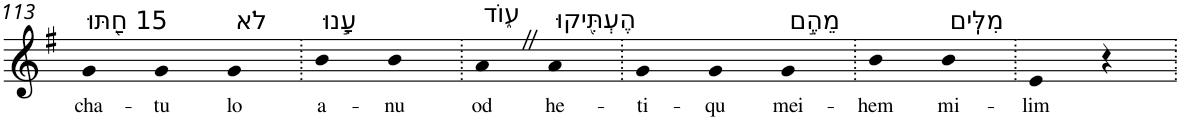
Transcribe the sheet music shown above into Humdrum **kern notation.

**kern	**text
*part1	*part1
*staff1	*staff1
*I"Piano	*
*I'Pno	*
!!LO:PB:g=z
*clefG2	*
*k[f#]	*
*G:	*
=113	=113
!LO:TX:a:t=15 חַ֭תּוּ	!
!	!LO:LY:b
4g	cha-
!	!LO:LY:b
4g	-tu
!LO:TX:a:t=לֹא	!
!	!LO:LY:b
4g	lo
=114.	=114.
!LO:TX:a:t=עָ֣נוּ	!
!	!LO:LY:b
4b	a-
!	!LO:LY:b
4b	-nu
=115.	=115.
!LO:TX:a:t=ע֑וֹד	!
!	!LO:LY:b
4aZ	od
!LO:TX:a:t=הֶעְתִּ֖יקוּ	!
!	!LO:LY:b
4a	he-
=116.	=116.
!	!LO:LY:b
4g	-ti-
!	!LO:LY:b
4g	-qu
!LO:TX:a:t=מֵהֶ֣ם	!
!	!LO:LY:b
4g	mei-
=117.	=117.
!	!LO:LY:b
4b	-hem
!LO:TX:a:t=מִלִּֽים	!
!	!LO:LY:b
4b	mi-
=118.	=118.
!	!LO:LY:b
4e	-lim
4r	.
=.	=.
*-	*-
